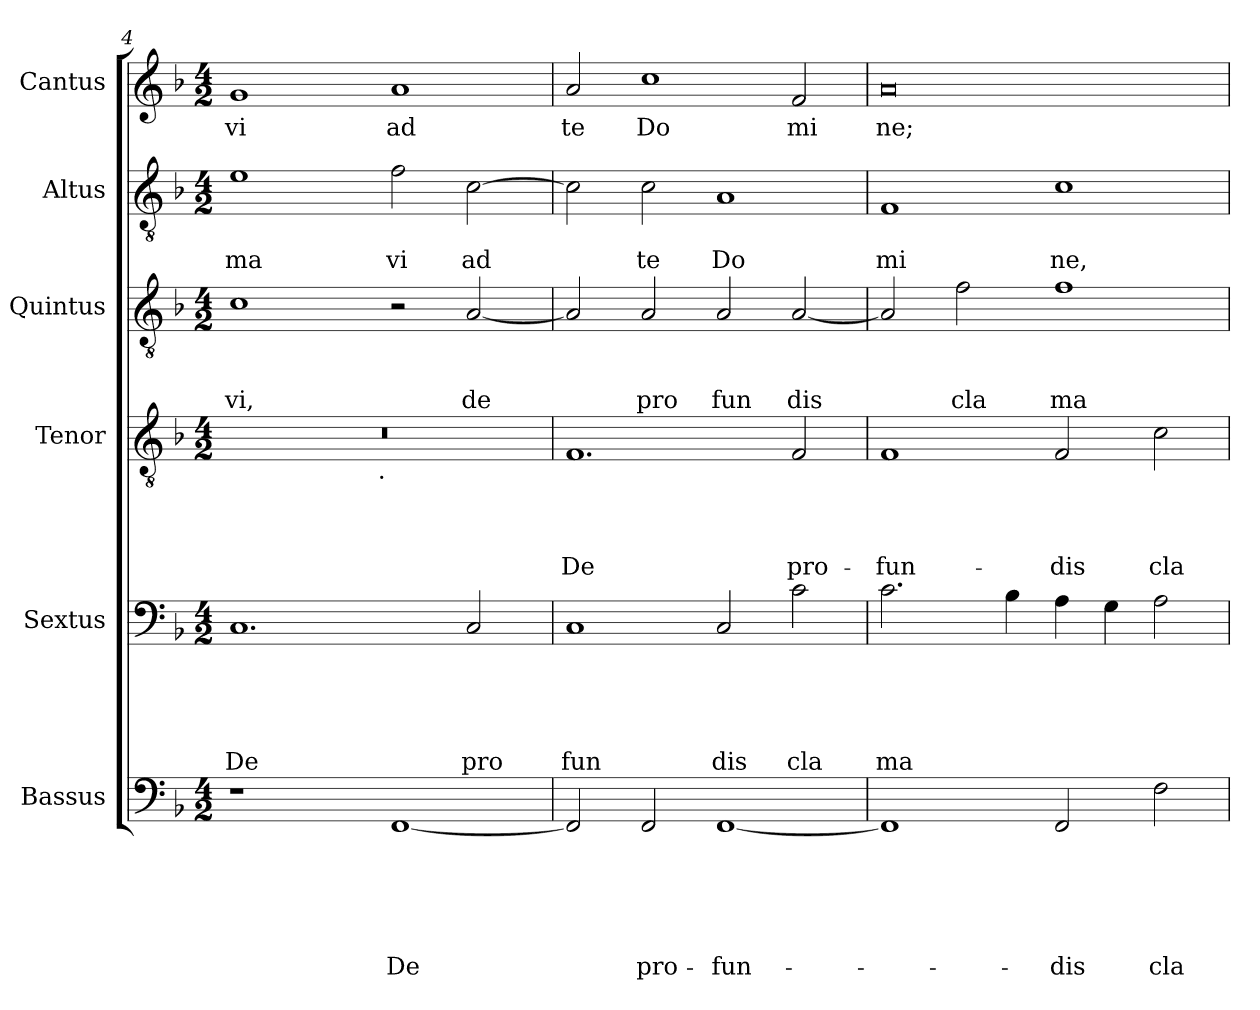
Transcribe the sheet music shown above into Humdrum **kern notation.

**kern	**text	**text	**text	**text	**text	**text	**kern	**text	**text	**text	**text	**text	**kern	**text	**text	**text	**text	**kern	**text	**text	**text	**kern	**text	**text	**kern	**text
*part6	*part6	*part6	*part6	*part6	*part6	*part6	*part5	*part5	*part5	*part5	*part5	*part5	*part4	*part4	*part4	*part4	*part4	*part3	*part3	*part3	*part3	*part2	*part2	*part2	*part1	*part1
*staff6	*staff6	*staff6	*staff6	*staff6	*staff6	*staff6	*staff5	*staff5	*staff5	*staff5	*staff5	*staff5	*staff4	*staff4	*staff4	*staff4	*staff4	*staff3	*staff3	*staff3	*staff3	*staff2	*staff2	*staff2	*staff1	*staff1
*I"Bassus	*	*	*	*	*	*	*I"Sextus	*	*	*	*	*	*I"Tenor	*	*	*	*	*I"Quintus	*	*	*	*I"Altus	*	*	*I"Cantus	*
*I'Bassus	*	*	*	*	*	*	*I'Sextus	*	*	*	*	*	*I'Tenor	*	*	*	*	*I'Quintus	*	*	*	*I'Altus	*	*	*I'Cantus	*
*clefF4	*	*	*	*	*	*	*clefF4	*	*	*	*	*	*clefGv2	*	*	*	*	*clefGv2	*	*	*	*clefGv2	*	*	*clefG2	*
*k[b-]	*	*	*	*	*	*	*k[b-]	*	*	*	*	*	*k[b-]	*	*	*	*	*k[b-]	*	*	*	*k[b-]	*	*	*k[b-]	*
*F:	*	*	*	*	*	*	*F:	*	*	*	*	*	*F:	*	*	*	*	*F:	*	*	*	*F:	*	*	*F:	*
*M4/2	*	*	*	*	*	*	*M4/2	*	*	*	*	*	*M4/2	*	*	*	*	*M4/2	*	*	*	*M4/2	*	*	*M4/2	*
=4	=4	=4	=4	=4	=4	=4	=4	=4	=4	=4	=4	=4	=4	=4	=4	=4	=4	=4	=4	=4	=4	=4	=4	=4	=4	=4
!	!	!	!	!	!	!	!	!	!	!	!	!LO:LY:b	!	!	!	!	!	!	!	!	!LO:LY:b	!	!	!LO:LY:b	!	!LO:LY:b
*	*	*	*	*	*	*	*	*	*	*	*	*	*^	*	*	*	*	*	*	*	*	*	*	*	*	*
1r	.	.	.	.	.	.	1.C	.	.	.	.	De	0r	2ryy	.	.	.	.	1c	.	.	vi,	1e	.	ma	1g	vi
.	.	.	.	.	.	.	.	.	.	.	.	.	.	4...ryy	.	.	.	.	.	.	.	.	.	.	.	.	.
!	!	!	!	!	!	!	!	!	!	!	!	!	!	!LO:TX:b:t=.	!	!	!	!	!	!	!	!	!	!	!	!	!
.	.	.	.	.	.	.	.	.	.	.	.	.	.	1ryy	.	.	.	.	.	.	.	.	.	.	.	.	.
!	!	!	!	!	!	!LO:LY:b	!	!	!	!	!	!	!	!	!	!	!	!	!	!	!	!	!	!	!LO:LY:b	!	!LO:LY:b
[<1FF	.	.	.	.	.	De	.	.	.	.	.	.	.	.	.	.	.	.	2r	.	.	.	2f\	.	vi	1a	ad
!	!	!	!	!	!	!	!	!	!	!	!	!LO:LY:b	!	!	!	!	!	!	!	!	!	!LO:LY:b	!	!	!LO:LY:b	!	!
.	.	.	.	.	.	.	2C/	.	.	.	.	pro	.	.	.	.	.	.	[<2A/	.	.	de	[>2c\	.	ad	.	.
.	.	.	.	.	.	.	.	.	.	.	.	.	.	32ryy	.	.	.	.	.	.	.	.	.	.	.	.	.
=5	=5	=5	=5	=5	=5	=5	=5	=5	=5	=5	=5	=5	=5	=5	=5	=5	=5	=5	=5	=5	=5	=5	=5	=5	=5	=5	=5
!	!	!	!	!	!	!	!	!	!	!	!	!LO:LY:b	!	!	!	!	!	!LO:LY:b	!	!	!	!	!	!	!	!	!LO:LY:b
*	*	*	*	*	*	*	*	*	*	*	*	*	*v	*v	*	*	*	*	*	*	*	*	*	*	*	*	*
2FF/]	.	.	.	.	.	.	1C	.	.	.	.	fun	1.F	.	.	.	De	2A/]	.	.	.	2c\]	.	.	2a</	te
!	!	!	!	!	!	!LO:LY:b	!	!	!	!	!	!	!	!	!	!	!	!	!	!	!LO:LY:b	!	!	!LO:LY:b	!	!LO:LY:b
2FF/	.	.	.	.	.	pro-	.	.	.	.	.	.	.	.	.	.	.	2A/	.	.	pro	2c\	.	te	1cc	Do
!	!	!	!	!	!	!LO:LY:b	!	!	!	!	!	!LO:LY:b	!	!	!	!	!	!	!	!	!LO:LY:b	!	!	!LO:LY:b	!	!
[<1FF	.	.	.	.	.	-fun-	2C/	.	.	.	.	dis	.	.	.	.	.	2A/	.	.	fun	1A	.	Do	.	.
!	!	!	!	!	!	!	!	!	!	!	!	!LO:LY:b	!	!	!	!	!LO:LY:b	!	!	!	!LO:LY:b	!	!	!	!	!LO:LY:b
.	.	.	.	.	.	.	2c\	.	.	.	.	cla	2F/	.	.	.	pro-	[<2A/	.	.	dis	.	.	.	2f/	mi
=6	=6	=6	=6	=6	=6	=6	=6	=6	=6	=6	=6	=6	=6	=6	=6	=6	=6	=6	=6	=6	=6	=6	=6	=6	=6	=6
!	!	!	!	!	!	!	!	!	!	!	!	!LO:LY:b	!	!	!	!	!LO:LY:b	!	!	!	!	!	!	!LO:LY:b	!	!LO:LY:b
1FF]	.	.	.	.	.	.	2.c\	.	.	.	.	ma	1F	.	.	.	-fun-	2A/]	.	.	.	1F	.	mi	0a	ne;
!	!	!	!	!	!	!	!	!	!	!	!	!	!	!	!	!	!	!	!	!	!LO:LY:b	!	!	!	!	!
.	.	.	.	.	.	.	.	.	.	.	.	.	.	.	.	.	.	2f\	.	.	cla	.	.	.	.	.
.	.	.	.	.	.	.	4B-\	.	.	.	.	.	.	.	.	.	.	.	.	.	.	.	.	.	.	.
!	!	!	!	!	!	!LO:LY:b	!	!	!	!	!	!	!	!	!	!	!LO:LY:b	!	!	!	!LO:LY:b	!	!	!LO:LY:b	!	!
2FF/	.	.	.	.	.	-dis	4A\	.	.	.	.	.	2F/	.	.	.	-dis	1f	.	.	ma	1c	.	ne,	.	.
.	.	.	.	.	.	.	4G\	.	.	.	.	.	.	.	.	.	.	.	.	.	.	.	.	.	.	.
!	!	!	!	!	!	!LO:LY:b	!	!	!	!	!	!	!	!	!	!	!LO:LY:b	!	!	!	!	!	!	!	!	!
2F\	.	.	.	.	.	cla-	2A\	.	.	.	.	.	2c\	.	.	.	cla-	.	.	.	.	.	.	.	.	.
=	=	=	=	=	=	=	=	=	=	=	=	=	=	=	=	=	=	=	=	=	=	=	=	=	=	=
*-	*-	*-	*-	*-	*-	*-	*-	*-	*-	*-	*-	*-	*-	*-	*-	*-	*-	*-	*-	*-	*-	*-	*-	*-	*-	*-
